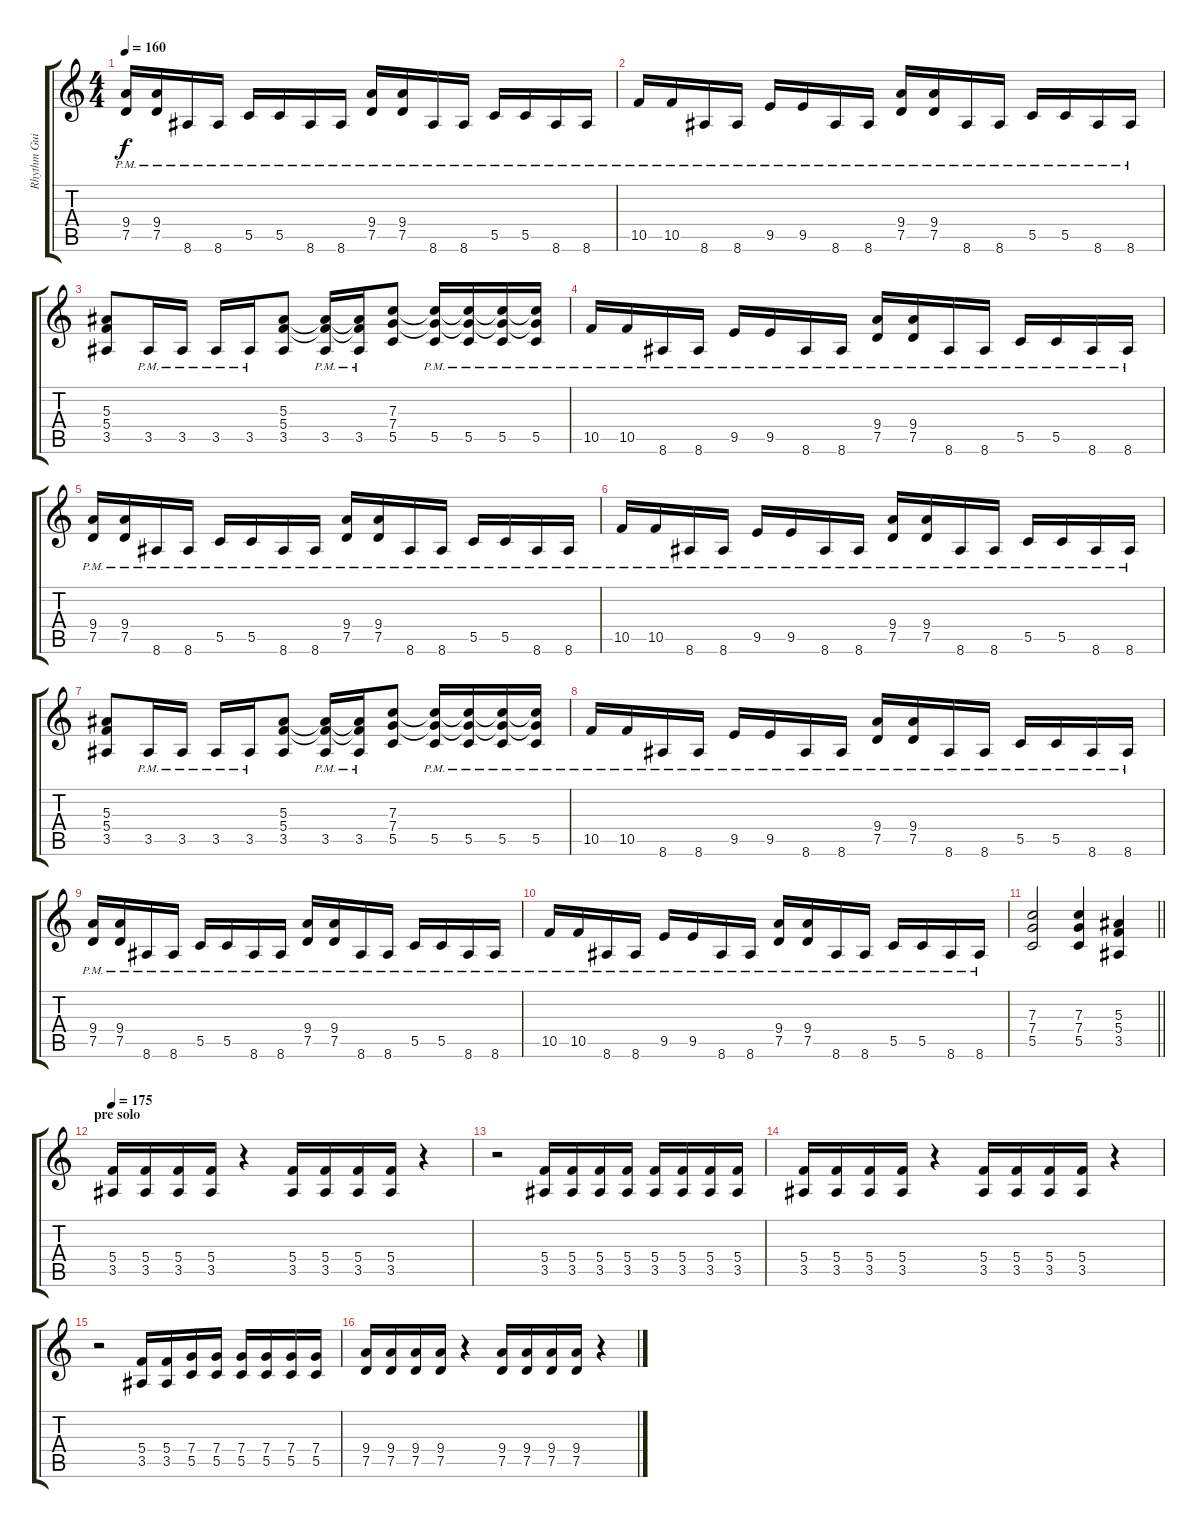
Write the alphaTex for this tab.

\track ("Rhythm Guitar 2" "Rhythm Gui") {instrument overdrivenguitar}
\staff {score tabs}
\tuning (D4 A3 F3 C3 G2 D2) {hide}
\ts (4 4)
\tempo 160
\clef g2
\ks c
(9.4{pm} 7.5{pm}).16{dy f} (9.4{pm} 7.5{pm}).16 8.6{pm}.16 8.6{pm}.16 5.5{pm}.16 5.5{pm}.16 8.6{pm}.16 8.6{pm}.16 (9.4{pm} 7.5{pm}).16 (9.4{pm} 7.5{pm}).16 8.6{pm}.16 8.6{pm}.16 5.5{pm}.16 5.5{pm}.16 8.6{pm}.16 8.6{pm}.16 |
10.5{pm}.16 10.5{pm}.16 8.6{pm}.16 8.6{pm}.16 9.5{pm}.16 9.5{pm}.16 8.6{pm}.16 8.6{pm}.16 (9.4{pm} 7.5{pm}).16 (9.4{pm} 7.5{pm}).16 8.6{pm}.16 8.6{pm}.16 5.5{pm}.16 5.5{pm}.16 8.6{pm}.16 8.6{pm}.16 |
(5.3 5.4 3.5).8 3.5{pm}.16 3.5{pm}.16 3.5{pm}.16 3.5{pm}.16 (5.3 5.4 3.5).8 (5.3{t} 5.4{t} 3.5{pm}).16 (5.3{t} 5.4{t} 3.5{pm}).16 (7.3 7.4 5.5).8 (7.3{t} 7.4{t} 5.5{pm}).16 (7.3{t} 7.4{t} 5.5{pm}).16 (7.3{t} 7.4{t} 5.5{pm}).16 (7.3{t} 7.4{t} 5.5{pm}).16 |
10.5{pm}.16 10.5{pm}.16 8.6{pm}.16 8.6{pm}.16 9.5{pm}.16 9.5{pm}.16 8.6{pm}.16 8.6{pm}.16 (9.4{pm} 7.5{pm}).16 (9.4{pm} 7.5{pm}).16 8.6{pm}.16 8.6{pm}.16 5.5{pm}.16 5.5{pm}.16 8.6{pm}.16 8.6{pm}.16 |
(9.4{pm} 7.5{pm}).16 (9.4{pm} 7.5{pm}).16 8.6{pm}.16 8.6{pm}.16 5.5{pm}.16 5.5{pm}.16 8.6{pm}.16 8.6{pm}.16 (9.4{pm} 7.5{pm}).16 (9.4{pm} 7.5{pm}).16 8.6{pm}.16 8.6{pm}.16 5.5{pm}.16 5.5{pm}.16 8.6{pm}.16 8.6{pm}.16 |
10.5{pm}.16 10.5{pm}.16 8.6{pm}.16 8.6{pm}.16 9.5{pm}.16 9.5{pm}.16 8.6{pm}.16 8.6{pm}.16 (9.4{pm} 7.5{pm}).16 (9.4{pm} 7.5{pm}).16 8.6{pm}.16 8.6{pm}.16 5.5{pm}.16 5.5{pm}.16 8.6{pm}.16 8.6{pm}.16 |
(5.3 5.4 3.5).8 3.5{pm}.16 3.5{pm}.16 3.5{pm}.16 3.5{pm}.16 (5.3 5.4 3.5).8 (5.3{t} 5.4{t} 3.5{pm}).16 (5.3{t} 5.4{t} 3.5{pm}).16 (7.3 7.4 5.5).8 (7.3{t} 7.4{t} 5.5{pm}).16 (7.3{t} 7.4{t} 5.5{pm}).16 (7.3{t} 7.4{t} 5.5{pm}).16 (7.3{t} 7.4{t} 5.5{pm}).16 |
10.5{pm}.16 10.5{pm}.16 8.6{pm}.16 8.6{pm}.16 9.5{pm}.16 9.5{pm}.16 8.6{pm}.16 8.6{pm}.16 (9.4{pm} 7.5{pm}).16 (9.4{pm} 7.5{pm}).16 8.6{pm}.16 8.6{pm}.16 5.5{pm}.16 5.5{pm}.16 8.6{pm}.16 8.6{pm}.16 |
(9.4{pm} 7.5{pm}).16 (9.4{pm} 7.5{pm}).16 8.6{pm}.16 8.6{pm}.16 5.5{pm}.16 5.5{pm}.16 8.6{pm}.16 8.6{pm}.16 (9.4{pm} 7.5{pm}).16 (9.4{pm} 7.5{pm}).16 8.6{pm}.16 8.6{pm}.16 5.5{pm}.16 5.5{pm}.16 8.6{pm}.16 8.6{pm}.16 |
10.5{pm}.16 10.5{pm}.16 8.6{pm}.16 8.6{pm}.16 9.5{pm}.16 9.5{pm}.16 8.6{pm}.16 8.6{pm}.16 (9.4{pm} 7.5{pm}).16 (9.4{pm} 7.5{pm}).16 8.6{pm}.16 8.6{pm}.16 5.5{pm}.16 5.5{pm}.16 8.6{pm}.16 8.6{pm}.16 |
\barLineRight lightlight
(7.3 7.4 5.5).2 (7.3 7.4 5.5).4 (5.3 5.4 3.5).4 |
\section ("" "pre solo")
\tempo 175
(5.4 3.5).16{volume 10} (5.4 3.5).16 (5.4 3.5).16 (5.4 3.5).16 r.4 (5.4 3.5).16 (5.4 3.5).16 (5.4 3.5).16 (5.4 3.5).16 r.4 |
r.2 (5.4 3.5).16 (5.4 3.5).16 (5.4 3.5).16 (5.4 3.5).16 (5.4 3.5).16 (5.4 3.5).16 (5.4 3.5).16 (5.4 3.5).16 |
(5.4 3.5).16 (5.4 3.5).16 (5.4 3.5).16 (5.4 3.5).16 r.4 (5.4 3.5).16 (5.4 3.5).16 (5.4 3.5).16 (5.4 3.5).16 r.4 |
r.2 (5.4 3.5).16 (5.4 3.5).16 (7.4 5.5).16 (7.4 5.5).16 (7.4 5.5).16 (7.4 5.5).16 (7.4 5.5).16 (7.4 5.5).16 |
(9.4 7.5).16 (9.4 7.5).16 (9.4 7.5).16 (9.4 7.5).16 r.4 (9.4 7.5).16 (9.4 7.5).16 (9.4 7.5).16 (9.4 7.5).16 r.4
